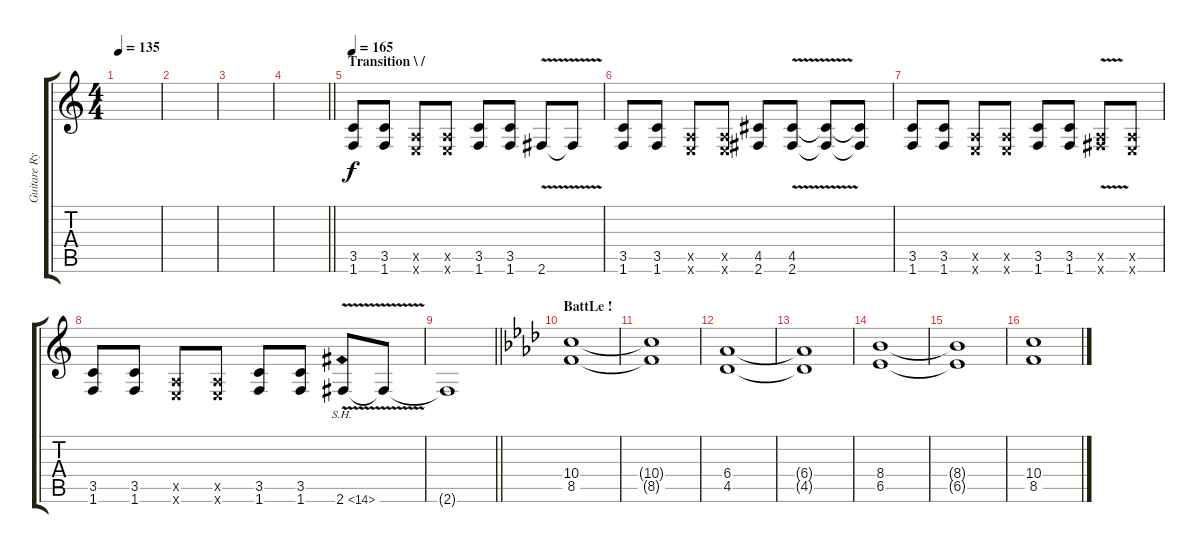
\track ("Guitare Rythme" "Guitare Ry") {instrument overdrivenguitar}
\staff {score tabs}
\tuning (E4 B3 G3 D3 A2 E2) {hide}
\ts (4 4)
\tempo 135
\clef g2
\ks c
|
|
|
\barLineRight lightlight
|
\section ("" "Transition \\ /")
\tempo 165
(3.5 1.6).8 (3.5 1.6).8 (0.5{x} 0.6{x}).8 (0.5{x} 0.6{x}).8 (3.5 1.6).8 (3.5 1.6).8 2.6{v}.8 2.6{t}.8 |
(3.5 1.6).8 (3.5 1.6).8 (0.5{x} 0.6{x}).8 (0.5{x} 0.6{x}).8 (4.5 2.6).8 (4.5{v} 2.6{v}).8 (4.5{t} 2.6{t}).8 (4.5{t} 2.6{t}).8 |
(3.5 1.6).8 (3.5 1.6).8 (0.5{x} 0.6{x}).8 (0.5{x} 0.6{x}).8 (3.5 1.6).8 (3.5 1.6).8 (0.5{x} 2.6{v x}).8 (0.5{x} 0.6{x}).8 |
(3.5 1.6).8 (3.5 1.6).8 (0.5{x} 0.6{x}).8 (0.5{x} 0.6{x}).8 (3.5 1.6).8 (3.5 1.6).8 2.6{sh 12 v}.8 2.6{t}.8 |
\barLineRight lightlight
2.6{t}.1 |
\section ("" "BattLe !")
\ks ab
(10.4 8.5).1 |
(10.4{t} 8.5{t}).1 |
(6.4 4.5).1 |
(6.4{t} 4.5{t}).1 |
(8.4 6.5).1 |
(8.4{t} 6.5{t}).1 |
(10.4 8.5).1
